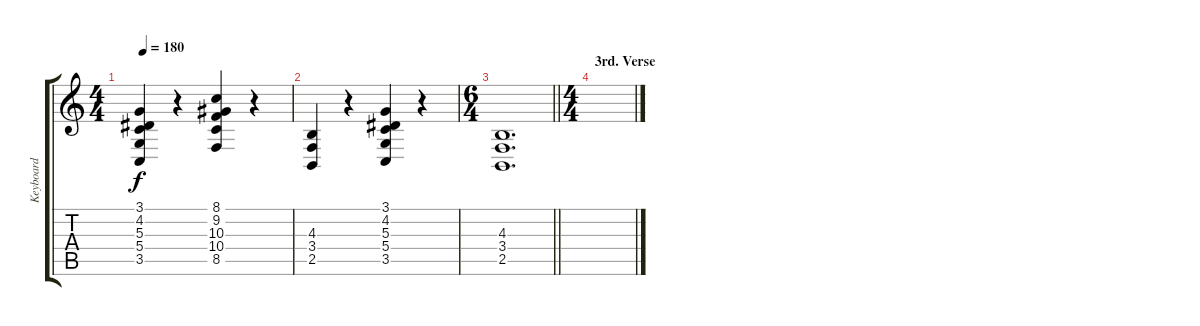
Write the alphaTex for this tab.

\track ("Keyboard" "Keyboard") {instrument brasssection}
\staff {score tabs}
\tuning (E4 B3 G3 D3 A2 E2) {hide}
\ts (4 4)
\tempo 180
\clef g2
\ks c
(3.1 4.2 5.3 5.4 3.5).4{dy f} r.4 (8.1 9.2 10.3 10.4 8.5).4 r.4 |
(4.3 3.4 2.5).4 r.4 (3.1 4.2 5.3 5.4 3.5).4 r.4 |
\ts (6 4)
\barLineRight lightlight
(4.3 3.4 2.5).1{d} |
\ts (4 4)
\section ("" "3rd. Verse")
